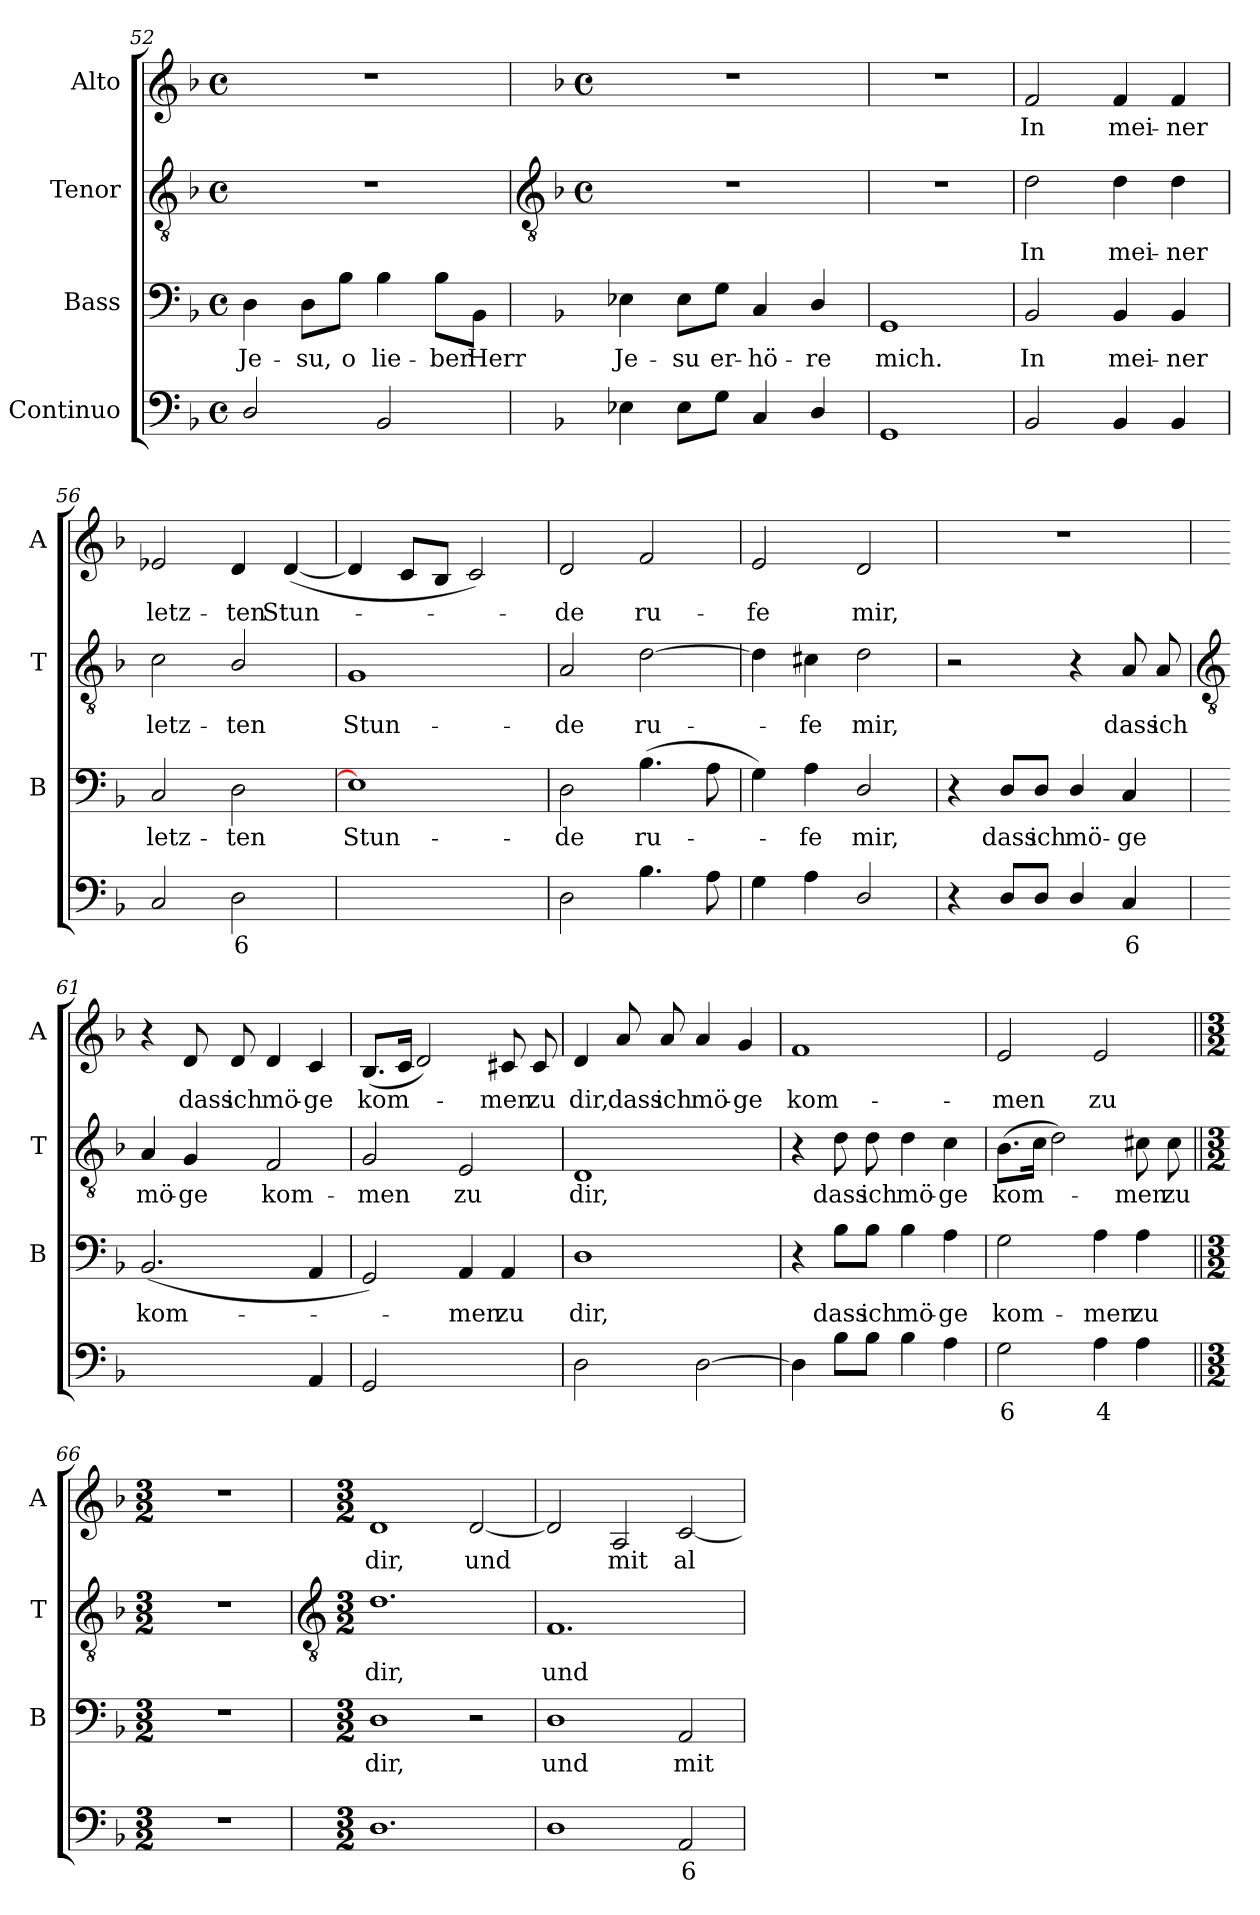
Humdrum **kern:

**kern	**text	**kern	**text	**kern	**text	**kern	**text
*part4	*part4	*part3	*part3	*part2	*part2	*part1	*part1
*staff4	*staff4	*staff3	*staff3	*staff2	*staff2	*staff1	*staff1
*I"Continuo	*	*I"Bass	*	*I"Tenor	*	*I"Alto	*
*	*	*I'B	*	*I'T	*	*I'A	*
*clefF4	*	*clefF4	*	*clefGv2	*	*clefG2	*
*k[b-]	*	*k[b-]	*	*k[b-]	*	*k[b-]	*
*F:	*	*F:	*	*F:	*	*F:	*
*M4/4	*	*M4/4	*	*M4/4	*	*M4/4	*
*met(c)	*	*met(c)	*	*met(c)	*	*met(c)	*
=52	=52	=52	=52	=52	=52	=52	=52
!	!	!	!LO:LY:b	!	!	!	!
2D/	.	4D	Je-	1r	.	1r	.
!	!	!	!LO:LY:b	!	!	!	!
.	.	8D\L	-su,	.	.	.	.
!	!	!	!LO:LY:b	!	!	!	!
.	.	8B-\J	o	.	.	.	.
!	!	!	!LO:LY:b	!	!	!	!
2BB-	.	4B-	lie-	.	.	.	.
!	!	!	!LO:LY:b	!	!	!	!
.	.	8B-\L	-ber	.	.	.	.
!	!	!	!LO:LY:b	!	!	!	!
.	.	8BB-\J	Herr	.	.	.	.
!!LO:LB:g=z
=53	=53	=53	=53	=53	=53	=53	=53
*	*	*	*	*clefGv2	*	*	*
*	*	*	*	*k[b-]	*	*k[b-]	*
*	*	*	*	*F:	*	*F:	*
*	*	*	*	*M4/4	*	*M4/4	*
*	*	*	*	*met(c)	*	*met(c)	*
!	!	!	!LO:LY:b	!	!	!	!
4E-X	.	4E-X	Je-	1r	.	1r	.
!	!	!	!LO:LY:b	!	!	!	!
8E-L	.	8E-\L	-su	.	.	.	.
!	!	!	!LO:LY:b	!	!	!	!
8GJ	.	8G\J	er-	.	.	.	.
!	!	!	!LO:LY:b	!	!	!	!
4C	.	4C	-hö-	.	.	.	.
!	!	!	!LO:LY:b	!	!	!	!
4D/	.	4D/	-re	.	.	.	.
=54	=54	=54	=54	=54	=54	=54	=54
!	!	!	!LO:LY:b	!	!	!	!
1GG	.	1GG	mich.	1r	.	1r	.
=55	=55	=55	=55	=55	=55	=55	=55
!	!	!	!LO:LY:b	!	!LO:LY:b	!	!LO:LY:b
2BB-	.	2BB-	In	2d	In	2f	In
!	!	!	!LO:LY:b	!	!LO:LY:b	!	!LO:LY:b
4BB-	.	4BB-	mei-	4d	mei-	4f	mei-
!	!	!	!LO:LY:b	!	!LO:LY:b	!	!LO:LY:b
4BB-	.	4BB-	-ner	4d	-ner	4f	-ner
=56	=56	=56	=56	=56	=56	=56	=56
!	!	!	!LO:LY:b	!	!LO:LY:b	!	!LO:LY:b
2C	.	2C	letz-	2c	letz-	2e-X	letz-
!	!LO:LY:b	!	!LO:LY:b	!	!LO:LY:b	!	!LO:LY:b
2D	6	2D	-ten	2B-/	-ten	4d	-ten
!	!	!	!	!	!	!	!LO:LY:b
.	.	.	.	.	.	(<[4d	Stun-
=57	=57	=57	=57	=57	=57	=57	=57
!	!LO:LY:b	!	!LO:LY:b	!	!LO:LY:b	!	!
2E-yy_	7	1E-]	Stun-	1G	Stun-	4d]	.
.	.	.	.	.	.	8cL	.
.	.	.	.	.	.	8B-J	.
!	!LO:LY:b	!	!	!	!	!	!
2E-yy]	6	.	.	.	.	2c)	.
=58	=58	=58	=58	=58	=58	=58	=58
!	!	!	!LO:LY:b	!	!LO:LY:b	!	!LO:LY:b
2D	.	2D	-de	2A	-de	2d	de
!	!	!	!LO:LY:b	!	!LO:LY:b	!	!LO:LY:b
4.B-	.	(>4.B-	ru-	[2d	ru-	2f	ru-
8A	.	8A	.	.	.	.	.
=59	=59	=59	=59	=59	=59	=59	=59
!	!	!	!	!	!	!	!LO:LY:b
4G	.	4G)	.	4d]	.	2e	-fe
!	!	!	!LO:LY:b	!	!LO:LY:b	!	!
4A	.	4A	fe	4c#X	fe	.	.
!	!	!	!LO:LY:b	!	!LO:LY:b	!	!LO:LY:b
2D/	.	2D/	mir,	2d	mir,	2d	mir,
=60	=60	=60	=60	=60	=60	=60	=60
4r	.	4r	.	2r	.	1r	.
!	!	!	!LO:LY:b	!	!	!	!
8D/L	.	8D/L	dass	.	.	.	.
!	!	!	!LO:LY:b	!	!	!	!
8D/J	.	8D/J	ich	.	.	.	.
!	!	!	!LO:LY:b	!	!	!	!
4D/	.	4D/	mö-	4r	.	.	.
!	!LO:LY:b	!	!LO:LY:b	!	!LO:LY:b	!	!
4C	6	4C	-ge	8A	dass	.	.
!	!	!	!	!	!LO:LY:b	!	!
.	.	.	.	8A	ich	.	.
!!LO:LB:g=z
=61	=61	=61	=61	=61	=61	=61	=61
*	*	*	*	*clefGv2	*	*	*
!	!LO:LY:b	!	!LO:LY:b	!	!LO:LY:b	!	!
[4BB-yy	7	(<2.BB-	kom-	4A	mö-	4r	.
!	!LO:LY:b	!	!	!	!LO:LY:b	!	!LO:LY:b
2BB-yy]	6	.	.	4G	-ge	8d	dass
!	!	!	!	!	!	!	!LO:LY:b
.	.	.	.	.	.	8d	ich
!	!	!	!	!	!LO:LY:b	!	!LO:LY:b
.	.	.	.	2F	kom-	4d	mö-
!	!	!	!	!	!	!	!LO:LY:b
4AA	.	4AA	.	.	.	4c	-ge
=62	=62	=62	=62	=62	=62	=62	=62
!	!	!	!	!	!LO:LY:b	!	!LO:LY:b
2GG	.	2GG)	.	2G	-men	(<8.B-L	kom-
.	.	.	.	.	.	16cJ	.
.	.	.	.	.	.	2d)	.
!	!LO:LY:b	!	!LO:LY:b	!	!LO:LY:b	!	!
[4AAyy	4	4AA	men	2E	zu	.	.
!	!	!	!LO:LY:b	!	!	!	!LO:LY:b
4AAyy]	.	4AA	zu	.	.	8c#X	men
!	!	!	!	!	!	!	!LO:LY:b
.	.	.	.	.	.	8c#	zu
=63	=63	=63	=63	=63	=63	=63	=63
!	!	!	!LO:LY:b	!	!LO:LY:b	!	!LO:LY:b
2D	.	1D	dir,	1D	dir,	4d	dir,
!	!	!	!	!	!	!	!LO:LY:b
.	.	.	.	.	.	8a	dass
!	!	!	!	!	!	!	!LO:LY:b
.	.	.	.	.	.	8a	ich
!	!	!	!	!	!	!	!LO:LY:b
[2D	.	.	.	.	.	4a	mö-
!	!	!	!	!	!	!	!LO:LY:b
.	.	.	.	.	.	4g	-ge
=64	=64	=64	=64	=64	=64	=64	=64
!	!	!	!	!	!	!	!LO:LY:b
4D]	.	4r	.	4r	.	1f	kom-
!	!	!	!LO:LY:b	!	!LO:LY:b	!	!
8B-L	.	8B-\L	dass	8d	dass	.	.
!	!	!	!LO:LY:b	!	!LO:LY:b	!	!
8B-J	.	8B-\J	ich	8d	ich	.	.
!	!	!	!LO:LY:b	!	!LO:LY:b	!	!
4B-	.	4B-	mö-	4d	mö-	.	.
!	!	!	!LO:LY:b	!	!LO:LY:b	!	!
4A	.	4A	-ge	4c	-ge	.	.
=65	=65	=65	=65	=65	=65	=65	=65
!	!LO:LY:b	!	!LO:LY:b	!	!LO:LY:b	!	!LO:LY:b
2G	6	2G	kom-	(>8.B-L	kom-	2e	-men
.	.	.	.	16cJ	.	.	.
.	.	.	.	2d)	.	.	.
!	!LO:LY:b	!	!LO:LY:b	!	!	!	!LO:LY:b
4A	4	4A	-men	.	.	2e	zu
!	!	!	!LO:LY:b	!	!LO:LY:b	!	!
4A	.	4A	zu	8c#X	men	.	.
!	!	!	!	!	!LO:LY:b	!	!
.	.	.	.	8c#	zu	.	.
=66||	=66||	=66||	=66||	=66||	=66||	=66||	=66||
*M3/2	*	*M3/2	*	*M3/2	*	*M3/2	*
1.r	.	1.r	.	1.r	.	1.r	.
!!LO:LB:g=z
=67	=67	=67	=67	=67	=67	=67	=67
*	*	*	*	*clefGv2	*	*	*
*M3/2	*	*M3/2	*	*M3/2	*	*M3/2	*
!	!	!	!LO:LY:b	!	!LO:LY:b	!	!LO:LY:b
1.D	.	1D	dir,	1.d	dir,	1d	dir,
!	!	!	!	!	!	!	!LO:LY:b
.	.	2r	.	.	.	[2d	und
=68	=68	=68	=68	=68	=68	=68	=68
!	!	!	!LO:LY:b	!	!LO:LY:b	!	!
1D	.	1D	und	1.F	und	2d]	.
!	!	!	!	!	!	!	!LO:LY:b
.	.	.	.	.	.	2A	mit
!	!LO:LY:b	!	!LO:LY:b	!	!	!	!LO:LY:b
2AA	6	2AA	mit	.	.	[2c	al-
=	=	=	=	=	=	=	=
*-	*-	*-	*-	*-	*-	*-	*-
